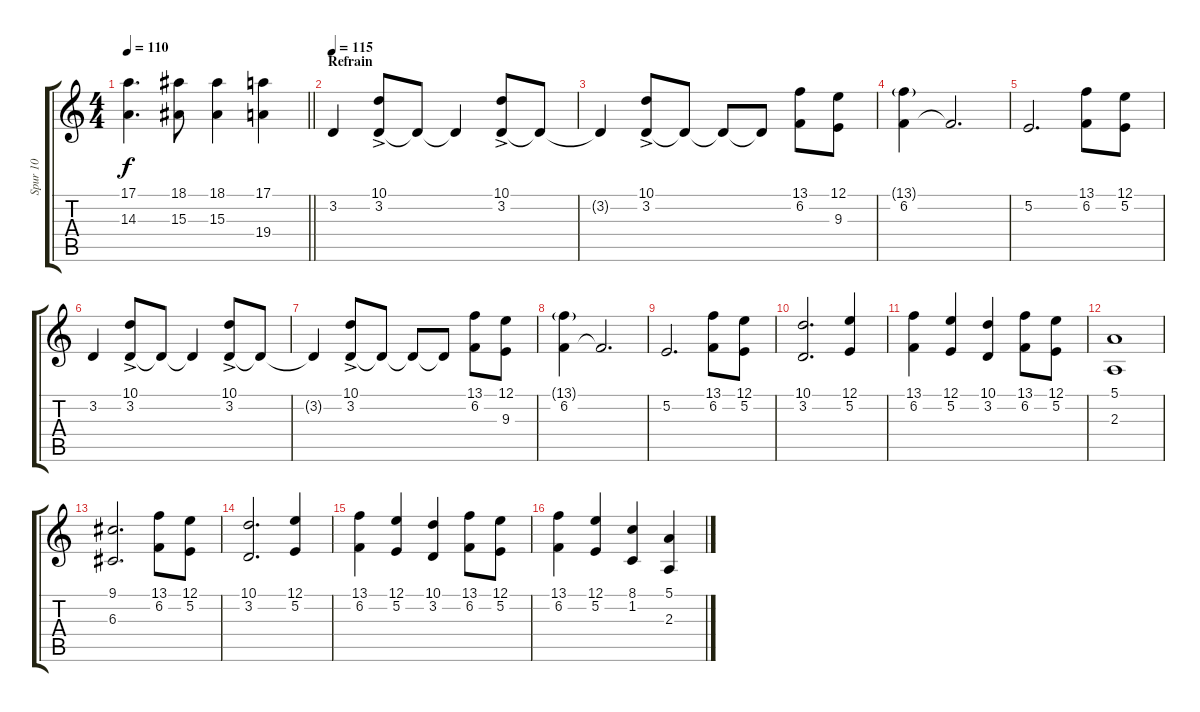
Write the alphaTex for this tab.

\track ("Spur 10" "Spur 10") {instrument violin}
\staff {score tabs}
\tuning (E4 B3 G3 D3 A2 E2) {hide}
\ts (4 4)
\tempo 110
\clef g2
\barLineRight lightlight
\ks c
(17.1 14.3).4{d dy f} (18.1 15.3).8 (18.1 15.3).4 (17.1 19.4).4 |
\section ("" "Refrain")
\tempo 115
3.2.4 (10.1{ac} 3.2).8 3.2{t}.8 3.2{t}.4 (10.1{ac} 3.2).8 3.2{t}.8 |
3.2{t}.4 (10.1{ac} 3.2).8 3.2{t}.8 3.2{t}.8 3.2{t}.8 (13.1 6.2).8 (12.1 9.3).8 |
(13.1{g} 6.2).4 6.2{t}.2{d} |
5.2.2{d} (13.1 6.2).8 (12.1 5.2).8 |
3.2.4 (10.1{ac} 3.2).8 3.2{t}.8 3.2{t}.4 (10.1{ac} 3.2).8 3.2{t}.8 |
3.2{t}.4 (10.1{ac} 3.2).8 3.2{t}.8 3.2{t}.8 3.2{t}.8 (13.1 6.2).8 (12.1 9.3).8 |
(13.1{g} 6.2).4 6.2{t}.2{d} |
5.2.2{d} (13.1 6.2).8 (12.1 5.2).8 |
(10.1 3.2).2{d} (12.1 5.2).4 |
(13.1 6.2).4 (12.1 5.2).4 (10.1 3.2).4 (13.1 6.2).8 (12.1 5.2).8 |
(5.1 2.3).1 |
(9.1 6.3).2{d} (13.1 6.2).8 (12.1 5.2).8 |
(10.1 3.2).2{d} (12.1 5.2).4 |
(13.1 6.2).4 (12.1 5.2).4 (10.1 3.2).4 (13.1 6.2).8 (12.1 5.2).8 |
(13.1 6.2).4 (12.1 5.2).4 (8.1 1.2).4 (5.1 2.3).4
